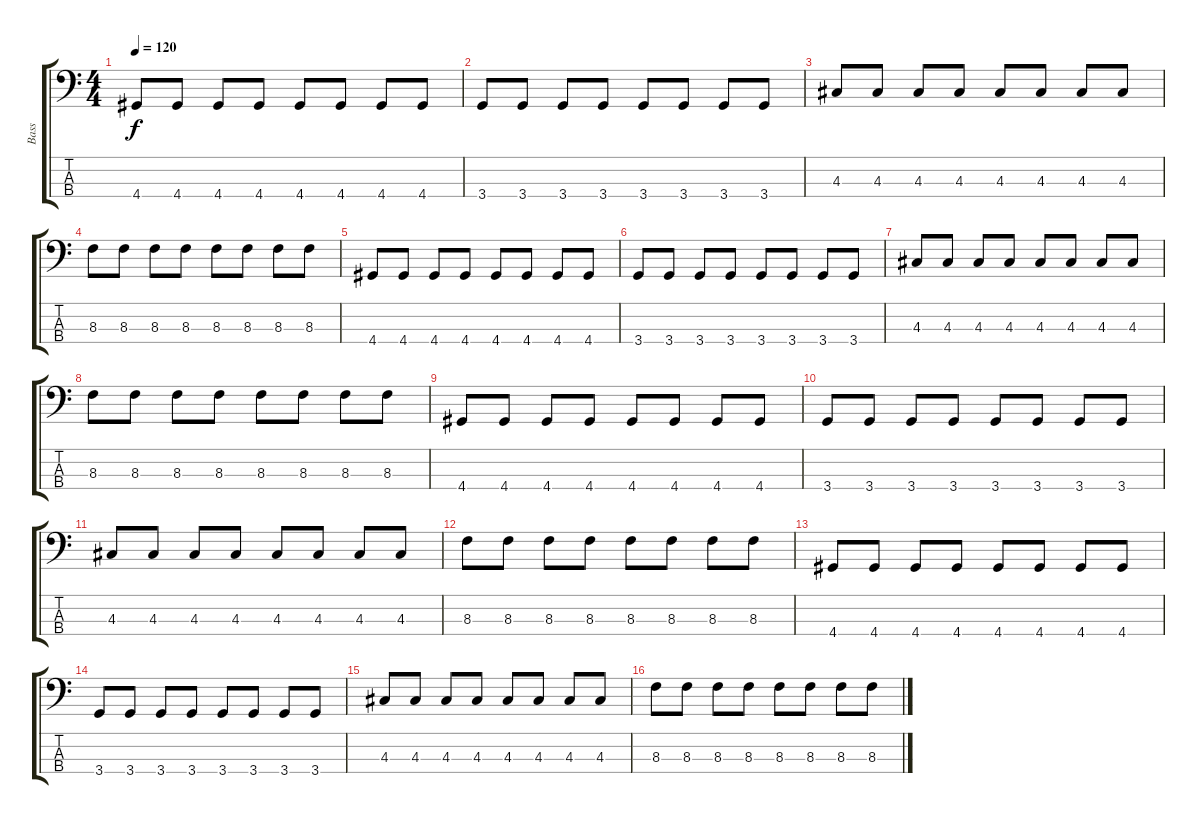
\track ("Bass" "Bass") {instrument electricbassfinger}
\staff {score tabs}
\tuning (G2 D2 A1 E1) {hide}
\ts (4 4)
\tempo 120
\clef f4
\ks c
4.4.8{dy f} 4.4.8 4.4.8 4.4.8 4.4.8 4.4.8 4.4.8 4.4.8 |
3.4.8 3.4.8 3.4.8 3.4.8 3.4.8 3.4.8 3.4.8 3.4.8 |
4.3.8 4.3.8 4.3.8 4.3.8 4.3.8 4.3.8 4.3.8 4.3.8 |
8.3.8 8.3.8 8.3.8 8.3.8 8.3.8 8.3.8 8.3.8 8.3.8 |
4.4.8 4.4.8 4.4.8 4.4.8 4.4.8 4.4.8 4.4.8 4.4.8 |
3.4.8 3.4.8 3.4.8 3.4.8 3.4.8 3.4.8 3.4.8 3.4.8 |
4.3.8 4.3.8 4.3.8 4.3.8 4.3.8 4.3.8 4.3.8 4.3.8 |
8.3.8 8.3.8 8.3.8 8.3.8 8.3.8 8.3.8 8.3.8 8.3.8 |
4.4.8 4.4.8 4.4.8 4.4.8 4.4.8 4.4.8 4.4.8 4.4.8 |
3.4.8 3.4.8 3.4.8 3.4.8 3.4.8 3.4.8 3.4.8 3.4.8 |
4.3.8 4.3.8 4.3.8 4.3.8 4.3.8 4.3.8 4.3.8 4.3.8 |
8.3.8 8.3.8 8.3.8 8.3.8 8.3.8 8.3.8 8.3.8 8.3.8 |
4.4.8 4.4.8 4.4.8 4.4.8 4.4.8 4.4.8 4.4.8 4.4.8 |
3.4.8 3.4.8 3.4.8 3.4.8 3.4.8 3.4.8 3.4.8 3.4.8 |
4.3.8 4.3.8 4.3.8 4.3.8 4.3.8 4.3.8 4.3.8 4.3.8 |
8.3.8 8.3.8 8.3.8 8.3.8 8.3.8 8.3.8 8.3.8 8.3.8
